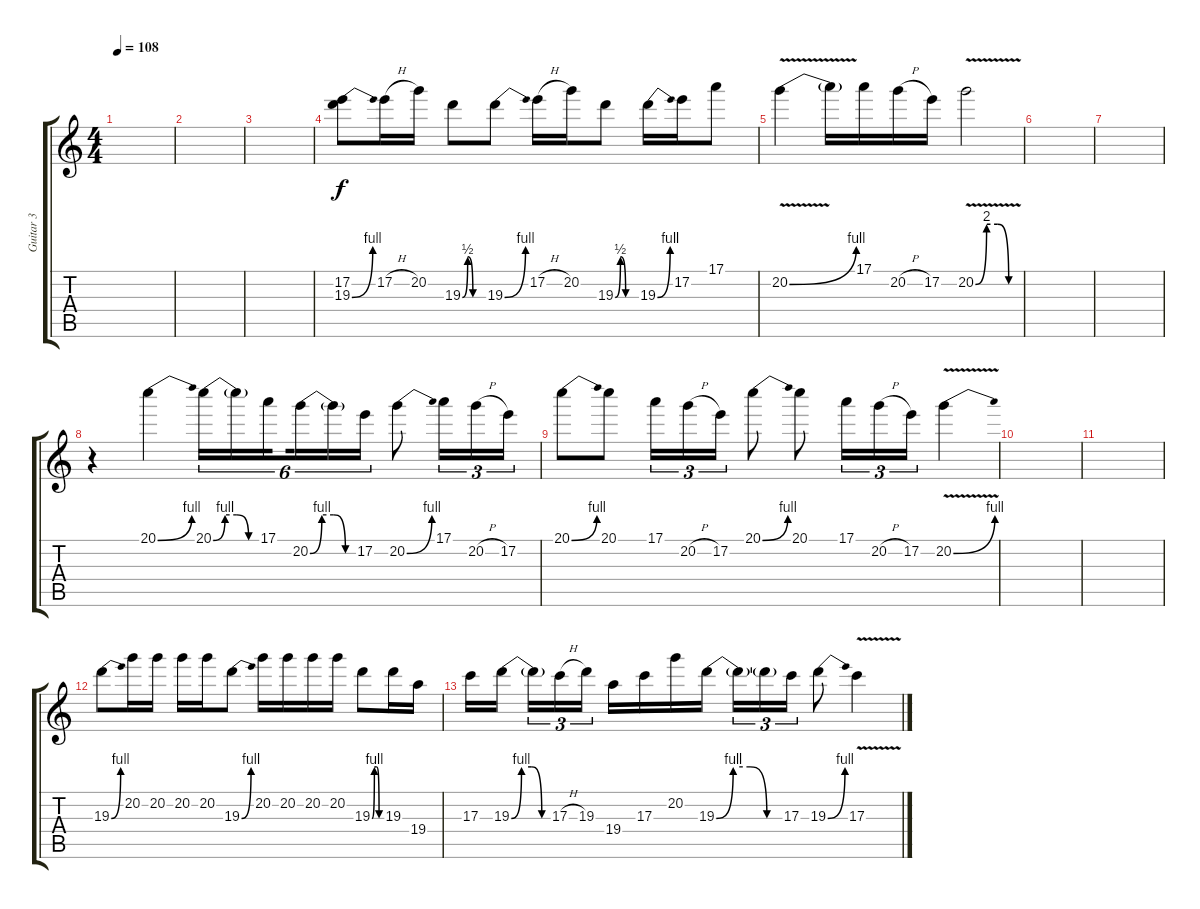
\track ("Guitar 3" "Guitar 3") {instrument overdrivenguitar}
\staff {score tabs}
\tuning (E4 B3 G3 D3 A2 E2) {hide}
\ts (4 4)
\tempo 108
\clef g2
\ks c
|
|
|
(17.2 19.3{be (bend 0 0 60 4)}).8 17.2{h}.16 20.2.16 19.3{be (custom 0 0 15 2 30 0 45 0 60 0)}.8 19.3{be (bend 0 0 60 4)}.8 17.2{h}.16 20.2.16 19.3{be (custom 0 0 15 2 30 0 45 0 60 0)}.8 19.3{be (bend 0 0 60 4)}.16 17.2.16 17.1.8 |
20.2{be (bend 0 0 60 4) v}.4 20.2{t}.16 17.1.16 20.2{h}.16 17.2.16 20.2{be (custom 0 0 15 8 30 8 45 0 60 0) v}.2 |
|
|
r.4 20.1{be (bend 0 0 60 4)}.4 20.1{be (custom 0 0 15 4 30 4 45 0 60 0)}.16{tu (6 4)} 20.1{t}.16{tu (6 4)} 17.1.16{tu (6 4) beam splitsecondary} 20.2{be (custom 0 0 15 4 30 4 45 0 60 0)}.16{tu (6 4)} 20.2{t}.16{tu (6 4)} 17.2.16{tu (6 4)} 20.2{be (bend 0 0 60 4)}.8 17.1.16{tu (3 2)} 20.2{h}.16{tu (3 2)} 17.2.16{tu (3 2)} |
20.1{be (bend 0 0 60 4)}.8 20.1.8 17.1.16{tu (3 2)} 20.2{h}.16{tu (3 2)} 17.2.16{tu (3 2)} 20.1{be (bend 0 0 60 4)}.8 20.1.8 17.1.16{tu (3 2)} 20.2{h}.16{tu (3 2)} 17.2.16{tu (3 2)} 20.2{be (bend 0 0 60 4) v}.4 |
|
|
19.3{be (bend 0 0 60 4)}.8 20.2.16 20.2.16 20.2.16 20.2.16 19.3{be (bend 0 0 60 4)}.8 20.2.16 20.2.16 20.2.16 20.2.16 19.3{be (custom 0 0 15 4 30 4 45 0 60 0)}.8 19.3.16 19.4.16 |
17.3.16 19.3{be (custom 0 0 15 4 30 4 45 0 60 0)}.16{beam splitsecondary} 19.3{t}.16{tu (3 2)} 17.3{h}.16{tu (3 2)} 19.3.16{tu (3 2)} 19.4.16 17.3.16 20.2.16 19.3{be (custom 0 0 15 4 30 4 45 0 60 0)}.16 19.3{t}.16{tu (3 2)} 19.3{t}.16{tu (3 2)} 17.3.16{tu (3 2)} 19.3{be (bend 0 0 60 4)}.8 17.3{v}.4
